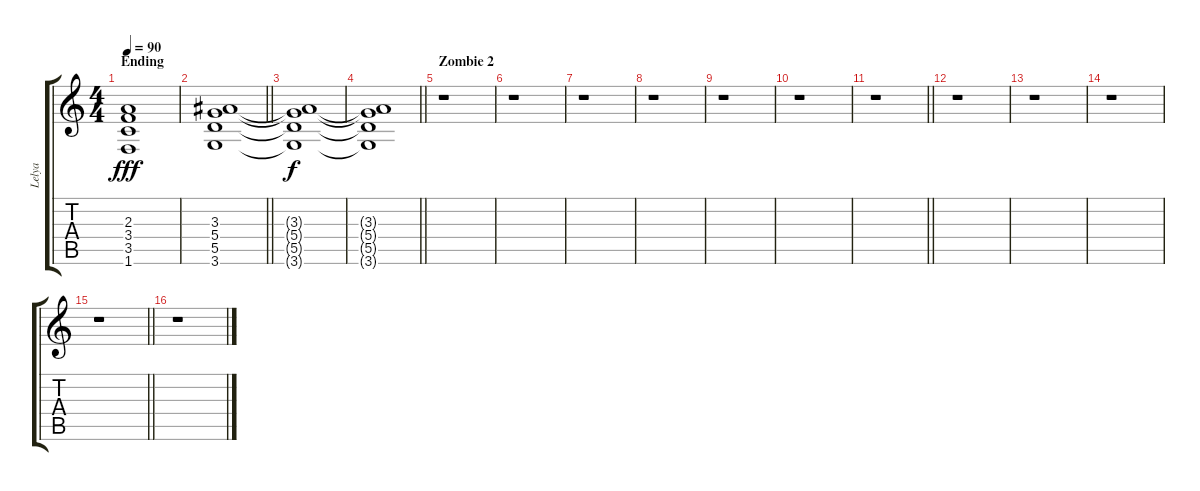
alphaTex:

\track ("Lelya" "Lelya") {instrument contrabass}
\staff {score tabs}
\tuning (E4 B3 G3 D3 A2 E2) {hide}
\ts (4 4)
\section ("" "Ending")
\tempo 90
\clef g2
\ks c
(2.3 3.4 3.5 1.6).1{dy fff} |
\barLineRight lightlight
(3.3 5.4 5.5 3.6).1 |
(3.3{t} 5.4{t} 5.5{t} 3.6{t}).1{dy f} |
\barLineRight lightlight
(3.3{t} 5.4{t} 5.5{t} 3.6{t}).1 |
\section ("" "Zombie 2")
r.1 |
r.1 |
r.1 |
r.1 |
r.1 |
r.1 |
\barLineRight lightlight
r.1 |
r.1 |
r.1 |
r.1 |
\barLineRight lightlight
r.1 |
r.1
